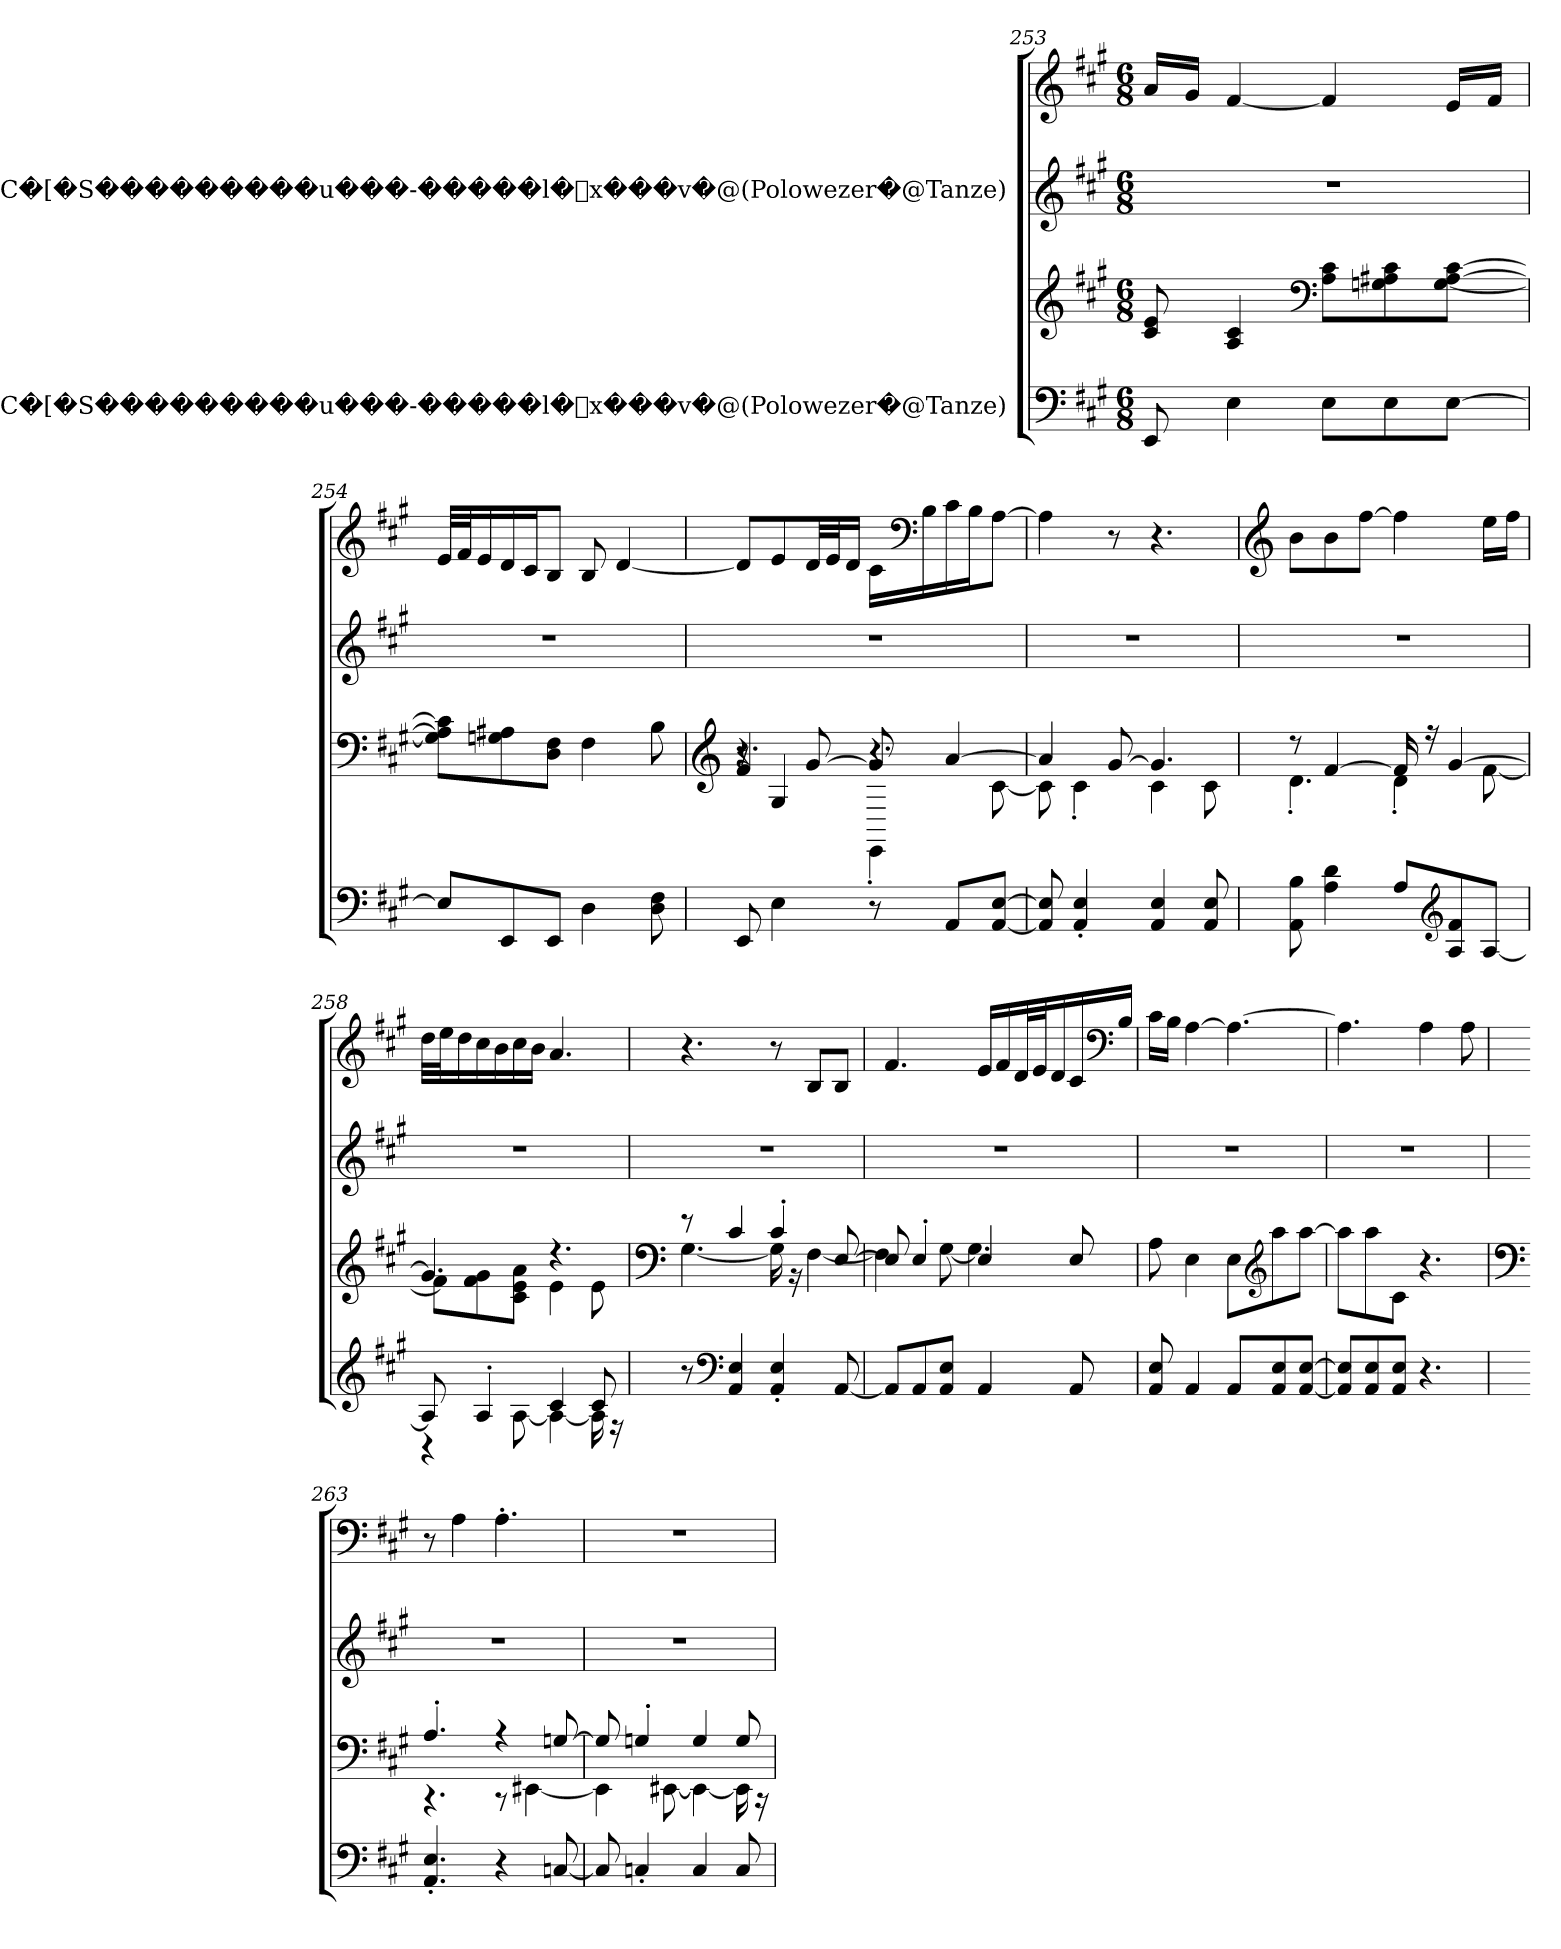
**kern	**kern	**kern	**kern
*part2	*part2	*part1	*part1
*staff4	*staff3	*staff2	*staff1
*I"钢琴, �C�[�S���������u���-�����l�ݗx���v�@(Polowezer�@Tanze)	*	*I"钢琴, �C�[�S���������u���-�����l�ݗx���v�@(Polowezer�@Tanze)	*
!!LO:LB:g=z
*clefF4	*clefG2	*clefG2	*clefG2
*k[f#c#g#]	*k[f#c#g#]	*k[f#c#g#]	*k[f#c#g#]
*M6/8	*M6/8	*M6/8	*M6/8
=253	=253	=253	=253
8EE/	8c#/ 8e/	2.r	16a/LL
.	.	.	16g#/JJ
4E\	4A/ 4c#/	.	[4f#/
*	*clefF4	*	*
8E\L	8A\ 8c#\L	.	4f#/]
8E\	8Gn\ 8A#X\ 8c#\	.	.
[8E\J	[8G\ [8A#\ [8c#\J	.	16e/LL
.	.	.	16f#/JJ
=254	=254	=254	=254
8E/L]	8G\] 8A#\] 8c#\]L	2.r	32e/LLL
.	.	.	32f#/J
.	.	.	16e/
8EE/	8Gn\ 8A#X\	.	16d/
.	.	.	16c#/J
8EE/J	8D\ 8F#\J	.	8B/J
4D\	4F#\	.	8B/
.	.	.	[4d/
8D\ 8F#\	8B\	.	.
=255	=255	=255	=255
*	*clefG2	*	*
*	*^	*	*
*	*	*^	*	*
8EE/	4f#/	4.r	8r	2.r	8d/L]
4E\	.	.	4G#/	.	8e/
.	[8g#/	.	.	.	32d/LL
.	.	.	.	.	32e/J
.	.	.	.	.	16d/JJ
8r	8g#/]	4EE'\	4.r	.	16c#\LL
*	*	*	*	*	*clefF4
.	.	.	.	.	16B\
8AA/L	[4a/	.	.	.	16c#\
.	.	.	.	.	16B\J
[8AA/ [8E/J	.	[8c#\	.	.	[8A\J
*	*	*v	*v	*	*
!!LO:LB:g=z
=256	=256	=256	=256	=256
8AA/] 8E/]	4a/]	8c#\]	2.r	4A\]
4AA/' 4E/'	.	4c#'\	.	.
.	[8g#/	.	.	8r
4AA/ 4E/	4.g#/]	4c#\	.	4.r
8AA/ 8E/	.	8c#\	.	.
=257	=257	=257	=257	=257
*	*	*	*	*clefG2
8AA\ 8B\	8r	4.d'\	2.r	8b\L
4A\ 4d\	[4f#/	.	.	8b\
.	.	.	.	[8ff#\J
8A/L	16f#/]	4d'\	.	4ff#\]
.	16r	.	.	.
*clefG2	*	*	*	*
8A/ 8f#/	[4g#/	.	.	.
[8A/J	.	[8f#\	.	16ee\LL
.	.	.	.	16ff#\JJ
=258	=258	=258	=258	=258
*^	*	*	*	*
8A/]	4r	4.g#/]	8f#\L]	2.r	32dd\LLL
.	.	.	.	.	32ee\J
.	.	.	.	.	16dd\
4A'/	.	.	8f#\ 8g#\	.	16cc#\
.	.	.	.	.	16b\
.	[8A\	.	8c#\ 8e\ 8a\J	.	16cc#\
.	.	.	.	.	16b\JJ
4c#/	4A\_	4.r	4e\	.	4.a/
8c#/	16A\]	.	8e\	.	.
.	16r	.	.	.	.
*v	*v	*	*	*	*
!!LO:PB:g=z
=259	=259	=259	=259	=259
*	*clefF4	*	*	*
8r	8r	[4.G#\	2.r	4.r
*clefF4	*	*	*	*
4AA/ 4E/	4c#/	.	.	.
4AA/' 4E/'	4c#'/	16G#\]	.	8r
.	.	16r	.	.
.	.	[4F#\	.	8B/L
[8AA/	[8E/	.	.	8B/J
=260	=260	=260	=260	=260
8AA/L]	8E/]	4F#\]	2.r	4.f#/
8AA/	4E'/	.	.	.
8AA/ 8E/J	.	[8G#\	.	.
4AA/	4E/	4.G#\]	.	16e/LL
.	.	.	.	16f#/
.	.	.	.	32d/L
.	.	.	.	32e/J
.	.	.	.	16d/
8AA/	8E/	.	.	16c#/
*	*	*	*	*clefF4
.	.	.	.	16B/JJ
*	*v	*v	*	*
=261	=261	=261	=261
8AA/ 8E/	8A\	2.r	16c#\LL
.	.	.	16B\JJ
4AA/	4E\	.	[4A\
8AA/L	8E\L	.	4.A\_
*	*clefG2	*	*
8AA/ 8E/	8aa\	.	.
[8AA/ [8E/J	[8aa\J	.	.
=262	=262	=262	=262
8AA/] 8E/]L	8aa\L]	2.r	4.A\]
8AA/ 8E/	8aa\	.	.
8AA/ 8E/J	8c#\J	.	.
4.r	4.r	.	4A\
.	.	.	8A\
!!LO:LB:g=z
=263	=263	=263	=263
*	*clefF4	*	*
*	*^	*	*
4.AA/' 4.E/'	4.A'/	4.r	2.r	8r
.	.	.	.	4A\
4r	4r	8r	.	4.A'\
.	.	[4EE#X\	.	.
[8Cn/	[8Gn/	.	.	.
=264	=264	=264	=264	=264
8C/]	8G/]	4EE#\]	2.r	2.r
4Cn'/	4Gn'/	.	.	.
.	.	[8EE#X\	.	.
4C/	4G/	4EE#\_	.	.
8C/	8G/	16EE#\]	.	.
.	.	16r	.	.
*	*v	*v	*	*
=	=	=	=
*-	*-	*-	*-
